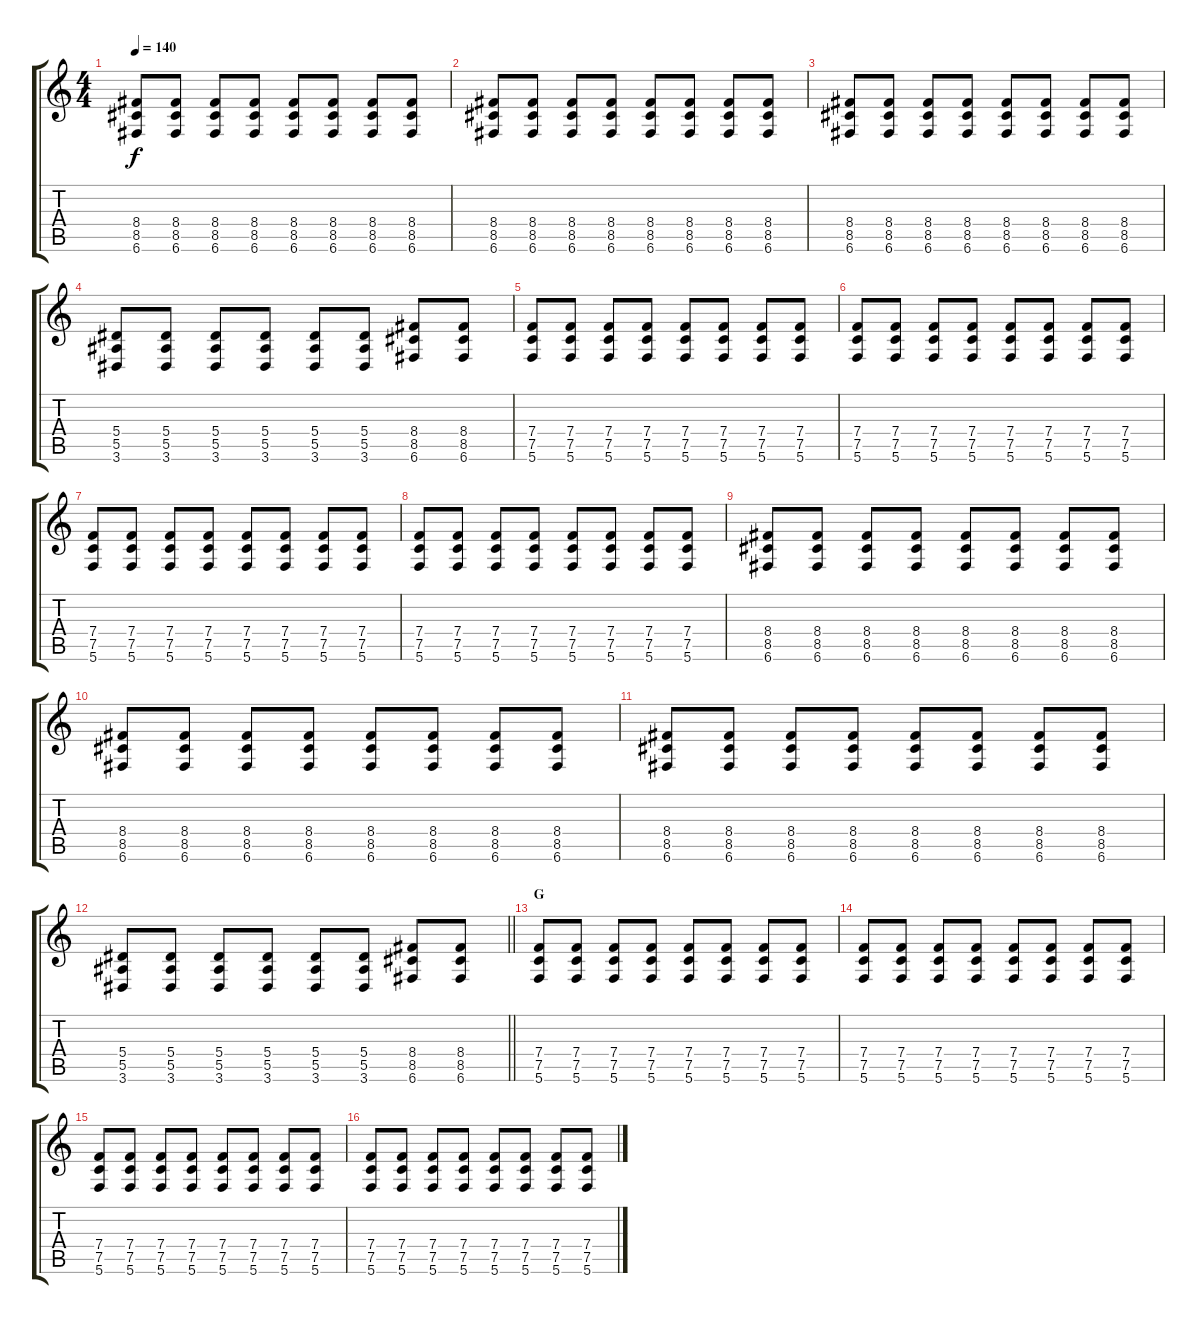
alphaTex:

\track "" {instrument distortionguitar}
\staff {score tabs}
\tuning (C4 G3 Eb3 Bb2 F2 C2) {hide}
\ts (4 4)
\tempo 140
\clef g2
\ks c
(8.4 8.5 6.6).8{dy f} (8.4 8.5 6.6).8 (8.4 8.5 6.6).8 (8.4 8.5 6.6).8 (8.4 8.5 6.6).8 (8.4 8.5 6.6).8 (8.4 8.5 6.6).8 (8.4 8.5 6.6).8 |
(8.4 8.5 6.6).8 (8.4 8.5 6.6).8 (8.4 8.5 6.6).8 (8.4 8.5 6.6).8 (8.4 8.5 6.6).8 (8.4 8.5 6.6).8 (8.4 8.5 6.6).8 (8.4 8.5 6.6).8 |
(8.4 8.5 6.6).8 (8.4 8.5 6.6).8 (8.4 8.5 6.6).8 (8.4 8.5 6.6).8 (8.4 8.5 6.6).8 (8.4 8.5 6.6).8 (8.4 8.5 6.6).8 (8.4 8.5 6.6).8 |
(5.4 5.5 3.6).8 (5.4 5.5 3.6).8 (5.4 5.5 3.6).8 (5.4 5.5 3.6).8 (5.4 5.5 3.6).8 (5.4 5.5 3.6).8 (8.4 8.5 6.6).8 (8.4 8.5 6.6).8 |
(7.4 7.5 5.6).8 (7.4 7.5 5.6).8 (7.4 7.5 5.6).8 (7.4 7.5 5.6).8 (7.4 7.5 5.6).8 (7.4 7.5 5.6).8 (7.4 7.5 5.6).8 (7.4 7.5 5.6).8 |
(7.4 7.5 5.6).8 (7.4 7.5 5.6).8 (7.4 7.5 5.6).8 (7.4 7.5 5.6).8 (7.4 7.5 5.6).8 (7.4 7.5 5.6).8 (7.4 7.5 5.6).8 (7.4 7.5 5.6).8 |
(7.4 7.5 5.6).8 (7.4 7.5 5.6).8 (7.4 7.5 5.6).8 (7.4 7.5 5.6).8 (7.4 7.5 5.6).8 (7.4 7.5 5.6).8 (7.4 7.5 5.6).8 (7.4 7.5 5.6).8 |
(7.4 7.5 5.6).8 (7.4 7.5 5.6).8 (7.4 7.5 5.6).8 (7.4 7.5 5.6).8 (7.4 7.5 5.6).8 (7.4 7.5 5.6).8 (7.4 7.5 5.6).8 (7.4 7.5 5.6).8 |
(8.4 8.5 6.6).8 (8.4 8.5 6.6).8 (8.4 8.5 6.6).8 (8.4 8.5 6.6).8 (8.4 8.5 6.6).8 (8.4 8.5 6.6).8 (8.4 8.5 6.6).8 (8.4 8.5 6.6).8 |
(8.4 8.5 6.6).8 (8.4 8.5 6.6).8 (8.4 8.5 6.6).8 (8.4 8.5 6.6).8 (8.4 8.5 6.6).8 (8.4 8.5 6.6).8 (8.4 8.5 6.6).8 (8.4 8.5 6.6).8 |
(8.4 8.5 6.6).8 (8.4 8.5 6.6).8 (8.4 8.5 6.6).8 (8.4 8.5 6.6).8 (8.4 8.5 6.6).8 (8.4 8.5 6.6).8 (8.4 8.5 6.6).8 (8.4 8.5 6.6).8 |
\barLineRight lightlight
(5.4 5.5 3.6).8 (5.4 5.5 3.6).8 (5.4 5.5 3.6).8 (5.4 5.5 3.6).8 (5.4 5.5 3.6).8 (5.4 5.5 3.6).8 (8.4 8.5 6.6).8 (8.4 8.5 6.6).8 |
\section ("" "G")
(7.4 7.5 5.6).8 (7.4 7.5 5.6).8 (7.4 7.5 5.6).8 (7.4 7.5 5.6).8 (7.4 7.5 5.6).8 (7.4 7.5 5.6).8 (7.4 7.5 5.6).8 (7.4 7.5 5.6).8 |
(7.4 7.5 5.6).8 (7.4 7.5 5.6).8 (7.4 7.5 5.6).8 (7.4 7.5 5.6).8 (7.4 7.5 5.6).8 (7.4 7.5 5.6).8 (7.4 7.5 5.6).8 (7.4 7.5 5.6).8 |
(7.4 7.5 5.6).8 (7.4 7.5 5.6).8 (7.4 7.5 5.6).8 (7.4 7.5 5.6).8 (7.4 7.5 5.6).8 (7.4 7.5 5.6).8 (7.4 7.5 5.6).8 (7.4 7.5 5.6).8 |
(7.4 7.5 5.6).8 (7.4 7.5 5.6).8 (7.4 7.5 5.6).8 (7.4 7.5 5.6).8 (7.4 7.5 5.6).8 (7.4 7.5 5.6).8 (7.4 7.5 5.6).8 (7.4 7.5 5.6).8
